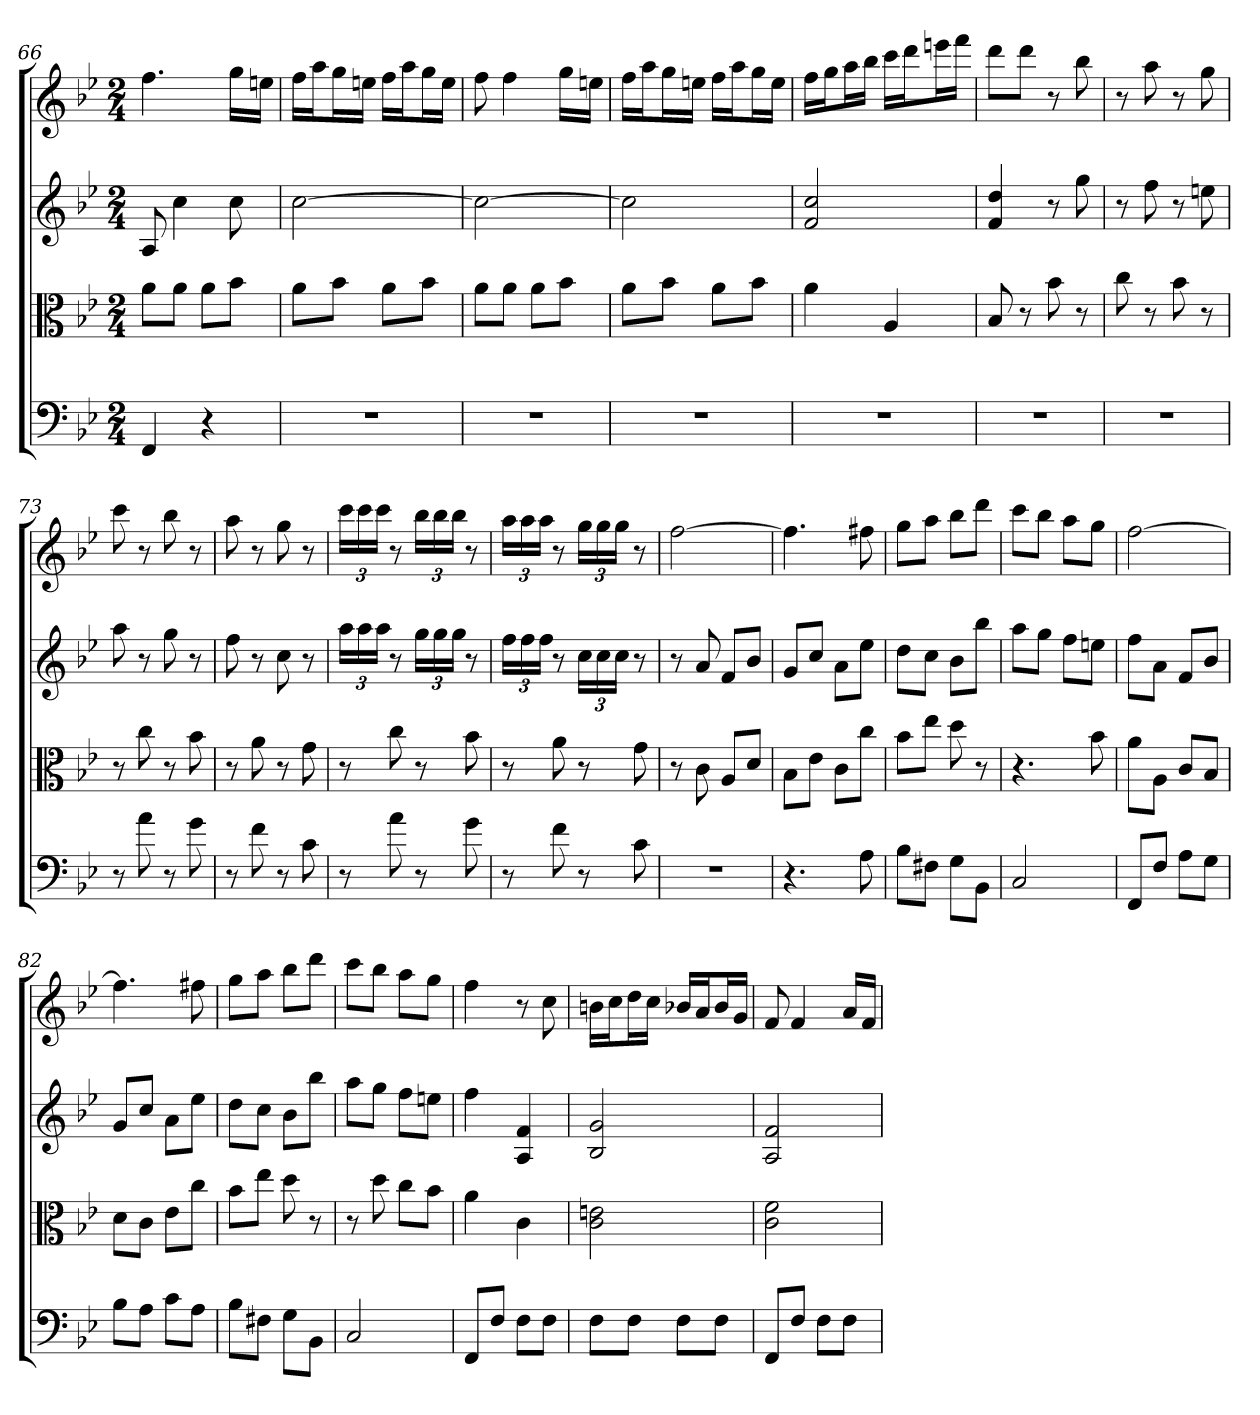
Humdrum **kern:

**kern	**kern	**kern	**kern
*part4	*part3	*part2	*part1
*staff4	*staff3	*staff2	*staff1
*clefF4	*clefC3	*	*
*k[b-e-]	*k[b-e-]	*k[b-e-]	*k[b-e-]
*B-:	*B-:	*B-:	*B-:
*M2/4	*M2/4	*M2/4	*M2/4
=66	=66	=66	=66
4FF	8a\L	8A	4.ff
.	8a\J	4cc	.
4r	8a\L	.	.
.	8b-\J	8cc	16ggLL
.	.	.	16eenJJ
=67	=67	=67	=67
2r	8a\L	[2cc	16ffLL
.	.	.	16aaJ
.	8b-\J	.	16ggL
.	.	.	16eenJJ
.	8a\L	.	16ffLL
.	.	.	16aaJ
.	8b-\J	.	16ggL
.	.	.	16eeJJ
=68	=68	=68	=68
2r	8a\L	2cc_	8ff
.	8a\J	.	4ff
.	8a\L	.	.
.	8b-\J	.	16ggLL
.	.	.	16eenJJ
=69	=69	=69	=69
2r	8a\L	2cc]	16ffLL
.	.	.	16aaJ
.	8b-\J	.	16ggL
.	.	.	16eenJJ
.	8a\L	.	16ffLL
.	.	.	16aaJ
.	8b-\J	.	16ggL
.	.	.	16eeJJ
=70	=70	=70	=70
2r	4a	2f 2cc	16ffLL
.	.	.	16ggJ
.	.	.	16aaL
.	.	.	16bb-JJ
.	4A	.	16cccLL
.	.	.	16dddJ
.	.	.	16eeenL
.	.	.	16fffJJ
=71	=71	=71	=71
2r	8B-	4f 4dd	8dddL
.	8r	.	8dddJ
.	8b-	8r	8r
.	8r	8gg	8bb-
=72	=72	=72	=72
2r	8cc	8r	8r
.	8r	8ff	8aa
.	8b-	8r	8r
.	8r	8een	8gg
=73	=73	=73	=73
8r	8r	8aa	8ccc
8a	8cc	8r	8r
8r	8r	8gg	8bb-
8g	8b-	8r	8r
=74	=74	=74	=74
8r	8r	8ff	8aa
8f	8a	8r	8r
8r	8r	8cc	8gg
8c	8g	8r	8r
=75	=75	=75	=75
8r	8r	24aaLL	24cccLL
.	.	24aa	24ccc
.	.	24aaJJ	24cccJJ
8a	8cc	8r	8r
8r	8r	24ggLL	24bb-LL
.	.	24gg	24bb-
.	.	24ggJJ	24bb-JJ
8g	8b-	8r	8r
=76	=76	=76	=76
8r	8r	24ffLL	24aaLL
.	.	24ff	24aa
.	.	24ffJJ	24aaJJ
8f	8a	8r	8r
8r	8r	24ccLL	24ggLL
.	.	24cc	24gg
.	.	24ccJJ	24ggJJ
8c	8g	8r	8r
=77	=77	=77	=77
2r	8r	8r	[2ff
.	8c	8a	.
.	8A/L	8fL	.
.	8d/J	8b-J	.
=78	=78	=78	=78
4.r	8B-\L	8gL	4.ff]
.	8e-\J	8ccJ	.
.	8c\L	8aL	.
8A	8cc\J	8ee-J	8ff#X
=79	=79	=79	=79
8B-\L	8b-\L	8ddL	8ggL
8F#X\J	8ee-\J	8ccJ	8aaJ
8G\L	8dd	8b-L	8bb-L
8BB-\J	8r	8bb-J	8dddJ
=80	=80	=80	=80
2C	4.r	8aaL	8cccL
.	.	8ggJ	8bb-J
.	.	8ffL	8aaL
.	8b-	8eenJ	8ggJ
=81	=81	=81	=81
8FF/L	8a\L	8ffL	[2ff
8F/J	8A\J	8aJ	.
8A\L	8c/L	8fL	.
8G\J	8B-/J	8b-J	.
=82	=82	=82	=82
8B-\L	8d\L	8gL	4.ff]
8A\J	8c\J	8ccJ	.
8c\L	8e-\L	8aL	.
8A\J	8cc\J	8ee-J	8ff#X
=83	=83	=83	=83
8B-\L	8b-\L	8ddL	8ggL
8F#X\J	8ee-\J	8ccJ	8aaJ
8G\L	8dd	8b-L	8bb-L
8BB-\J	8r	8bb-J	8dddJ
=84	=84	=84	=84
2C	8r	8aaL	8cccL
.	8dd	8ggJ	8bb-J
.	8cc\L	8ffL	8aaL
.	8b-\J	8eenJ	8ggJ
=85	=85	=85	=85
8FF/L	4a	4ff	4ff
8F/J	.	.	.
8F\L	4c	4A 4f	8r
8F\J	.	.	8cc
=86	=86	=86	=86
8F\L	2c 2en	2B- 2g	16bnLL
.	.	.	16ccJ
8F\J	.	.	16ddL
.	.	.	16ccJJ
8F\L	.	.	16b-XLL
.	.	.	16aJ
8F\J	.	.	16b-L
.	.	.	16gJJ
=87	=87	=87	=87
8FF/L	2c 2f	2A 2f	8f
8F/J	.	.	4f
8F\L	.	.	.
8F\J	.	.	16aLL
.	.	.	16fJJ
=	=	=	=
*-	*-	*-	*-
